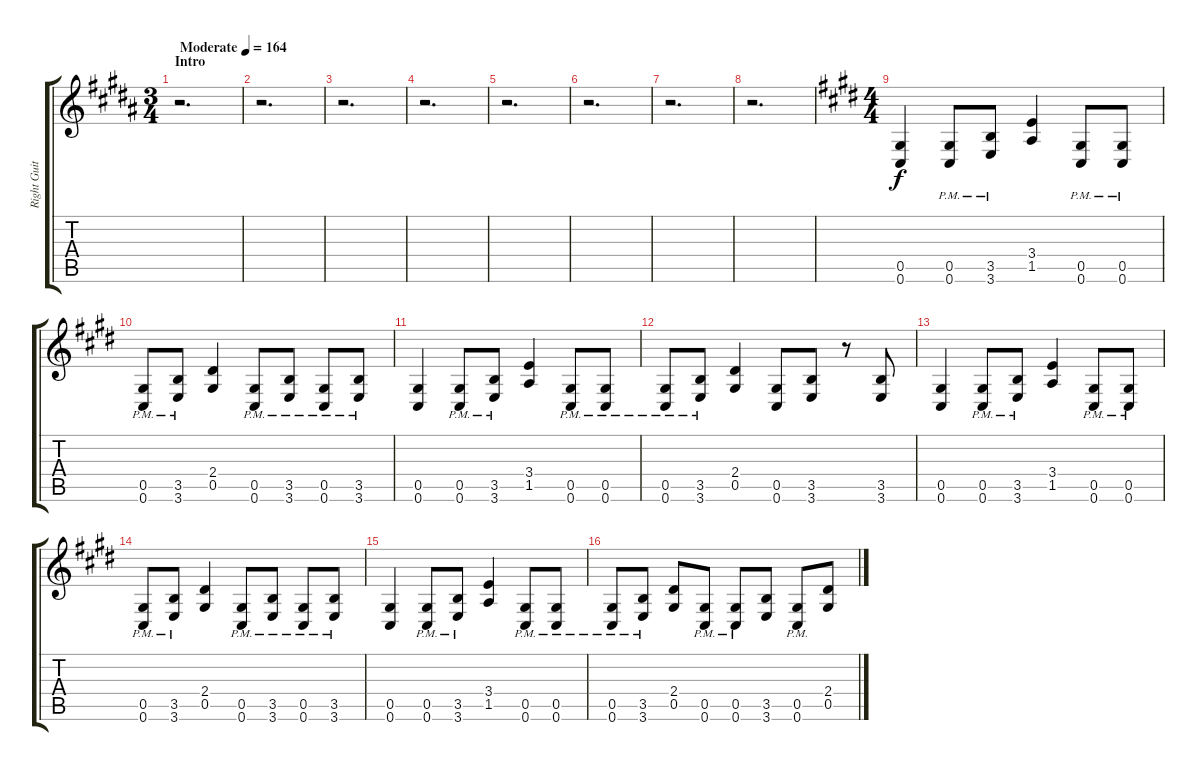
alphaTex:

\track ("Right Guitar" "Right Guit") {instrument distortionguitar}
\staff {score tabs}
\tuning (Eb4 Bb3 Gb3 Db3 Ab2 Db2) {hide}
\ts (3 4)
\section ("" "Intro")
\tempo (164 "Moderate")
\clef g2
\ks b
r.2{d dy f instrument distortionguitar} |
r.2{d} |
r.2{d} |
r.2{d} |
r.2{d} |
r.2{d} |
r.2{d} |
r.2{d} |
\ts (4 4)
\ks e
(0.5 0.6).4 (0.5{pm} 0.6{pm}).8 (3.5{pm} 3.6{pm}).8 (3.4 1.5).4 (0.5{pm} 0.6{pm}).8 (0.5{pm} 0.6{pm}).8 |
(0.5{pm} 0.6{pm}).8 (3.5{pm} 3.6{pm}).8 (2.4 0.5).4 (0.5{pm} 0.6{pm}).8 (3.5{pm} 3.6{pm}).8 (0.5{pm} 0.6{pm}).8 (3.5{pm} 3.6{pm}).8 |
(0.5 0.6).4 (0.5{pm} 0.6{pm}).8 (3.5{pm} 3.6{pm}).8 (3.4 1.5).4 (0.5{pm} 0.6{pm}).8 (0.5{pm} 0.6{pm}).8 |
(0.5{pm} 0.6{pm}).8 (3.5{pm} 3.6{pm}).8 (2.4 0.5).4 (0.5 0.6).8 (3.5 3.6).8 r.8 (3.5 3.6).8 |
(0.5 0.6).4 (0.5{pm} 0.6{pm}).8 (3.5{pm} 3.6{pm}).8 (3.4 1.5).4 (0.5{pm} 0.6{pm}).8 (0.5{pm} 0.6{pm}).8 |
(0.5{pm} 0.6{pm}).8 (3.5{pm} 3.6{pm}).8 (2.4 0.5).4 (0.5{pm} 0.6{pm}).8 (3.5{pm} 3.6{pm}).8 (0.5{pm} 0.6{pm}).8 (3.5{pm} 3.6{pm}).8 |
(0.5 0.6).4 (0.5{pm} 0.6{pm}).8 (3.5{pm} 3.6{pm}).8 (3.4 1.5).4 (0.5{pm} 0.6{pm}).8 (0.5{pm} 0.6{pm}).8 |
(0.5{pm} 0.6{pm}).8 (3.5{pm} 3.6{pm}).8 (2.4 0.5).8 (0.5{pm} 0.6{pm}).8 (0.5{pm} 0.6{pm}).8 (3.5 3.6).8 (0.5{pm} 0.6{pm}).8 (2.4 0.5).8
